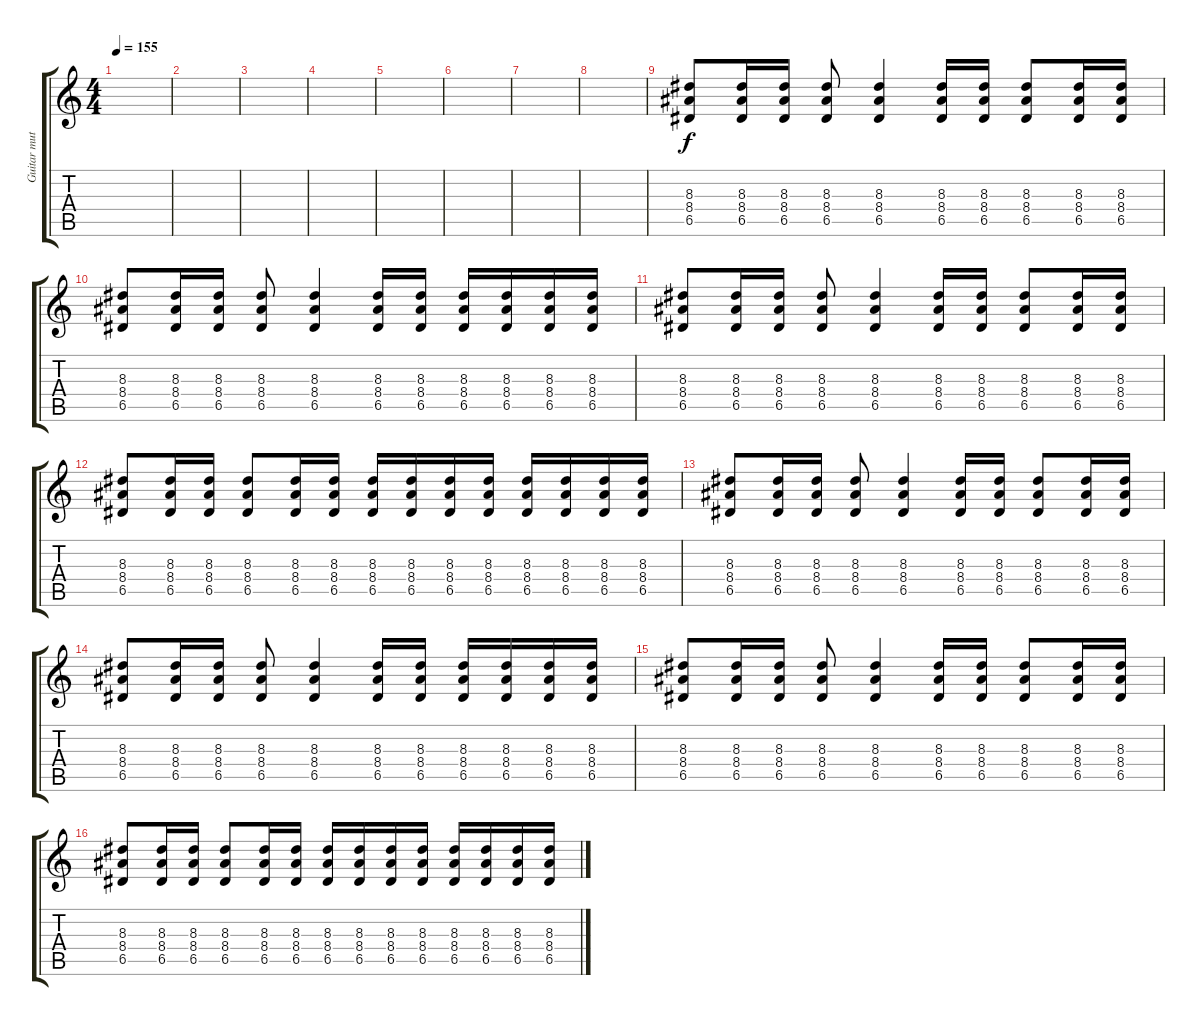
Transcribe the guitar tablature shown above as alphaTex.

\track ("Guitar muted" "Guitar mut") {instrument electricguitarmuted}
\staff {score tabs}
\tuning (E4 B3 G3 D3 A2 E2) {hide}
\ts (4 4)
\tempo 155
\clef g2
\ks c
|
|
|
|
|
|
|
|
(8.3 8.4 6.5).8 (8.3 8.4 6.5).16 (8.3 8.4 6.5).16 (8.3 8.4 6.5).8 (8.3 8.4 6.5).4 (8.3 8.4 6.5).16 (8.3 8.4 6.5).16 (8.3 8.4 6.5).8 (8.3 8.4 6.5).16 (8.3 8.4 6.5).16 |
(8.3 8.4 6.5).8 (8.3 8.4 6.5).16 (8.3 8.4 6.5).16 (8.3 8.4 6.5).8 (8.3 8.4 6.5).4 (8.3 8.4 6.5).16 (8.3 8.4 6.5).16 (8.3 8.4 6.5).16 (8.3 8.4 6.5).16 (8.3 8.4 6.5).16 (8.3 8.4 6.5).16 |
(8.3 8.4 6.5).8 (8.3 8.4 6.5).16 (8.3 8.4 6.5).16 (8.3 8.4 6.5).8 (8.3 8.4 6.5).4 (8.3 8.4 6.5).16 (8.3 8.4 6.5).16 (8.3 8.4 6.5).8 (8.3 8.4 6.5).16 (8.3 8.4 6.5).16 |
(8.3 8.4 6.5).8 (8.3 8.4 6.5).16 (8.3 8.4 6.5).16 (8.3 8.4 6.5).8 (8.3 8.4 6.5).16 (8.3 8.4 6.5).16 (8.3 8.4 6.5).16 (8.3 8.4 6.5).16 (8.3 8.4 6.5).16 (8.3 8.4 6.5).16 (8.3 8.4 6.5).16 (8.3 8.4 6.5).16 (8.3 8.4 6.5).16 (8.3 8.4 6.5).16 |
(8.3 8.4 6.5).8 (8.3 8.4 6.5).16 (8.3 8.4 6.5).16 (8.3 8.4 6.5).8 (8.3 8.4 6.5).4 (8.3 8.4 6.5).16 (8.3 8.4 6.5).16 (8.3 8.4 6.5).8 (8.3 8.4 6.5).16 (8.3 8.4 6.5).16 |
(8.3 8.4 6.5).8 (8.3 8.4 6.5).16 (8.3 8.4 6.5).16 (8.3 8.4 6.5).8 (8.3 8.4 6.5).4 (8.3 8.4 6.5).16 (8.3 8.4 6.5).16 (8.3 8.4 6.5).16 (8.3 8.4 6.5).16 (8.3 8.4 6.5).16 (8.3 8.4 6.5).16 |
(8.3 8.4 6.5).8 (8.3 8.4 6.5).16 (8.3 8.4 6.5).16 (8.3 8.4 6.5).8 (8.3 8.4 6.5).4 (8.3 8.4 6.5).16 (8.3 8.4 6.5).16 (8.3 8.4 6.5).8 (8.3 8.4 6.5).16 (8.3 8.4 6.5).16 |
(8.3 8.4 6.5).8 (8.3 8.4 6.5).16 (8.3 8.4 6.5).16 (8.3 8.4 6.5).8 (8.3 8.4 6.5).16 (8.3 8.4 6.5).16 (8.3 8.4 6.5).16 (8.3 8.4 6.5).16 (8.3 8.4 6.5).16 (8.3 8.4 6.5).16 (8.3 8.4 6.5).16 (8.3 8.4 6.5).16 (8.3 8.4 6.5).16 (8.3 8.4 6.5).16
